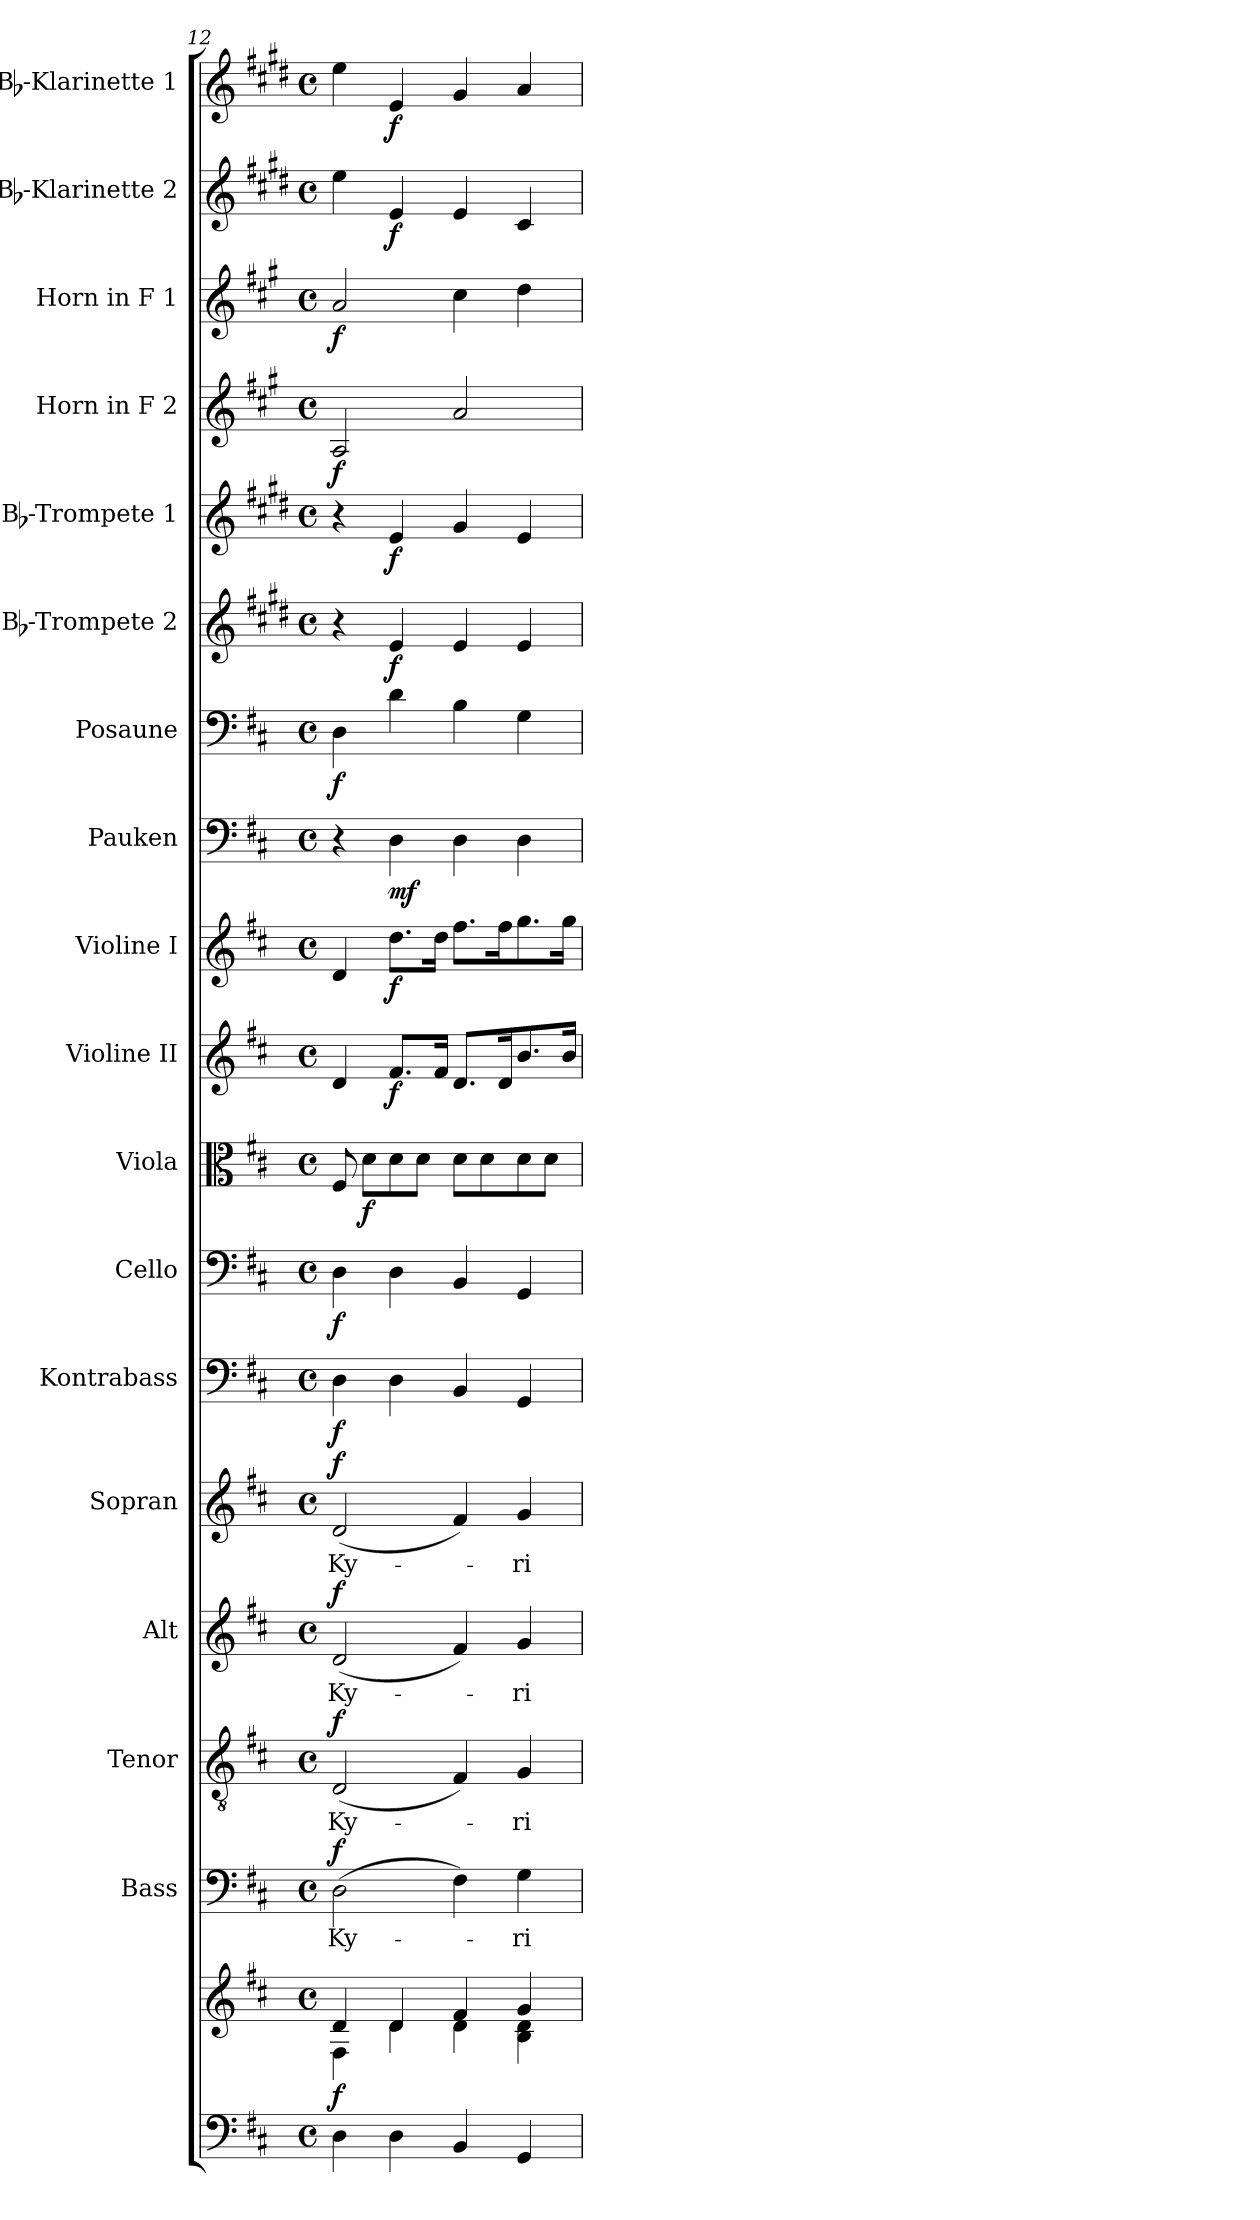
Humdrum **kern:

**kern	**kern	**dynam	**kern	**text	**dynam	**kern	**text	**dynam	**kern	**text	**dynam	**kern	**text	**dynam	**kern	**dynam	**kern	**dynam	**kern	**dynam	**kern	**dynam	**kern	**dynam	**kern	**dynam	**kern	**dynam	**kern	**dynam	**kern	**dynam	**kern	**dynam	**kern	**dynam	**kern	**dynam	**kern	**dynam
*part18	*part18	*part18	*part17	*part17	*part17	*part16	*part16	*part16	*part15	*part15	*part15	*part14	*part14	*part14	*part13	*part13	*part12	*part12	*part11	*part11	*part10	*part10	*part9	*part9	*part8	*part8	*part7	*part7	*part6	*part6	*part5	*part5	*part4	*part4	*part3	*part3	*part2	*part2	*part1	*part1
*staff19	*staff18	*staff18/19	*staff17	*staff17	*staff17	*staff16	*staff16	*staff16	*staff15	*staff15	*staff15	*staff14	*staff14	*staff14	*staff13	*staff13	*staff12	*staff12	*staff11	*staff11	*staff10	*staff10	*staff9	*staff9	*staff8	*staff8	*staff7	*staff7	*staff6	*staff6	*staff5	*staff5	*staff4	*staff4	*staff3	*staff3	*staff2	*staff2	*staff1	*staff1
*	*	*	*I"Bass	*	*	*I"Tenor	*	*	*I"Alt	*	*	*I"Sopran	*	*	*I"Kontrabass	*	*I"Cello	*	*I"Viola	*	*I"Violine II	*	*I"Violine I	*	*I"Pauken	*	*I"Posaune	*	*I"Bb-Trompete 2	*	*I"Bb-Trompete 1	*	*I"Horn in F 2	*	*I"Horn in F 1	*	*I"Bb-Klarinette 2	*	*I"Bb-Klarinette 1	*
*	*	*	*I'B.	*	*	*I'T.	*	*	*I'A.	*	*	*I'S.	*	*	*I'Kb.	*	*	*	*I'Vla.	*	*I'Vl. II	*	*I'Vl. I	*	*I'Pk.	*	*I'Pos.	*	*I'Bb Trp. 2	*	*I'Bb Trp. 1	*	*	*	*	*	*I'Bb Kl. 2	*	*I'Bb Kl. 1	*
*clefF4	*clefG2	*	*clefF4	*	*	*clefGv2	*	*	*clefG2	*	*	*clefG2	*	*	*clefF4	*	*clefF4	*	*clefC3	*	*clefG2	*	*clefG2	*	*clefF4	*	*clefF4	*	*clefG2	*	*clefG2	*	*clefG2	*	*clefG2	*	*clefG2	*	*clefG2	*
*	*	*	*	*	*	*	*	*	*	*	*	*	*	*	*ITrd7c12	*	*	*	*	*	*	*	*	*	*	*	*	*	*ITrd1c2	*	*ITrd1c2	*	*ITrd4c7	*	*ITrd4c7	*	*ITrd1c2	*	*ITrd1c2	*
*k[f#c#]	*k[f#c#]	*	*k[f#c#]	*	*	*k[f#c#]	*	*	*k[f#c#]	*	*	*k[f#c#]	*	*	*k[f#c#]	*	*k[f#c#]	*	*k[f#c#]	*	*k[f#c#]	*	*k[f#c#]	*	*k[f#c#]	*	*k[f#c#]	*	*k[f#c#]	*	*k[f#c#]	*	*k[f#c#]	*	*k[f#c#]	*	*k[f#c#]	*	*k[f#c#]	*
*D:	*D:	*	*D:	*	*	*D:	*	*	*D:	*	*	*D:	*	*	*D:	*	*D:	*	*D:	*	*D:	*	*D:	*	*D:	*	*D:	*	*D:	*	*D:	*	*D:	*	*D:	*	*D:	*	*D:	*
*M4/4	*M4/4	*	*M4/4	*	*	*M4/4	*	*	*M4/4	*	*	*M4/4	*	*	*M4/4	*	*M4/4	*	*M4/4	*	*M4/4	*	*M4/4	*	*M4/4	*	*M4/4	*	*M4/4	*	*M4/4	*	*M4/4	*	*M4/4	*	*M4/4	*	*M4/4	*
*met(c)	*met(c)	*	*met(c)	*	*	*met(c)	*	*	*met(c)	*	*	*met(c)	*	*	*met(c)	*	*met(c)	*	*met(c)	*	*met(c)	*	*met(c)	*	*met(c)	*	*met(c)	*	*met(c)	*	*met(c)	*	*met(c)	*	*met(c)	*	*met(c)	*	*met(c)	*
=12	=12	=12	=12	=12	=12	=12	=12	=12	=12	=12	=12	=12	=12	=12	=12	=12	=12	=12	=12	=12	=12	=12	=12	=12	=12	=12	=12	=12	=12	=12	=12	=12	=12	=12	=12	=12	=12	=12	=12	=12
*	*^	*	*	*	*	*	*	*	*	*	*	*	*	*	*	*	*	*	*	*	*	*	*	*	*	*	*	*	*	*	*	*	*	*	*	*	*	*	*	*
!	!	!	!LO:DY:b	!	!LO:LY:b	!LO:DY:a	!	!LO:LY:b	!LO:DY:a	!	!LO:LY:b	!LO:DY:a	!	!LO:LY:b	!LO:DY:a	!	!LO:DY:b	!	!LO:DY:b	!	!	!	!	!	!	!	!	!	!LO:DY:b	!	!	!	!	!	!LO:DY:b	!	!LO:DY:b	!	!	!	!
4D\	4d/	4F#\	f	(>2D\	Ky-	f	(<2D/	Ky-	f	(<2d/	Ky-	f	(<2d/	Ky-	f	4DD\	f	4D\	f	8F#/	.	4d/	.	4d/	.	4r	.	4D\	f	4r	.	4r	.	2D/	f	2d/	f	4dd\	.	4dd\	.
!	!	!	!	!	!	!	!	!	!	!	!	!	!	!	!	!	!	!	!	!	!LO:DY:b	!	!	!	!	!	!	!	!	!	!	!	!	!	!	!	!	!	!	!	!
.	.	.	.	.	.	.	.	.	.	.	.	.	.	.	.	.	.	.	.	8d\L	f	.	.	.	.	.	.	.	.	.	.	.	.	.	.	.	.	.	.	.	.
!	!	!	!	!	!	!	!	!	!	!	!	!	!	!	!	!	!	!	!	!	!	!	!LO:DY:b	!	!LO:DY:b	!	!LO:DY:b	!	!	!	!LO:DY:b	!	!LO:DY:b	!	!	!	!	!	!LO:DY:b	!	!LO:DY:b
4D\	4d/	4d\	.	.	.	.	.	.	.	.	.	.	.	.	.	4DD\	.	4D\	.	8d\	.	8.f#/L	f	8.dd\L	f	4D\	mf	4d\	.	4d/	f	4d/	f	.	.	.	.	4d/	f	4d/	f
.	.	.	.	.	.	.	.	.	.	.	.	.	.	.	.	.	.	.	.	8d\J	.	.	.	.	.	.	.	.	.	.	.	.	.	.	.	.	.	.	.	.	.
.	.	.	.	.	.	.	.	.	.	.	.	.	.	.	.	.	.	.	.	.	.	16f#/Jk	.	16dd\Jk	.	.	.	.	.	.	.	.	.	.	.	.	.	.	.	.	.
4BB/	4f#/	4d\	.	4F#\)	.	.	4F#/)	.	.	4f#/)	.	.	4f#/)	.	.	4BBB/	.	4BB/	.	8d\L	.	8.d/L	.	8.ff#\L	.	4D\	.	4B\	.	4d/	.	4f#/	.	2d/	.	4f#\	.	4d/	.	4f#/	.
.	.	.	.	.	.	.	.	.	.	.	.	.	.	.	.	.	.	.	.	8d\	.	.	.	.	.	.	.	.	.	.	.	.	.	.	.	.	.	.	.	.	.
.	.	.	.	.	.	.	.	.	.	.	.	.	.	.	.	.	.	.	.	.	.	16d/k	.	16ff#\k	.	.	.	.	.	.	.	.	.	.	.	.	.	.	.	.	.
!	!	!	!	!	!LO:LY:b	!	!	!LO:LY:b	!	!	!LO:LY:b	!	!	!LO:LY:b	!	!	!	!	!	!	!	!	!	!	!	!	!	!	!	!	!	!	!	!	!	!	!	!	!	!	!
4GG/	4g/	4B\ 4d\	.	4G\	-ri-	.	4G/	-ri-	.	4g/	-ri-	.	4g/	-ri-	.	4GGG/	.	4GG/	.	8d\	.	8.b/	.	8.gg\	.	4D\	.	4G\	.	4d/	.	4d/	.	.	.	4g\	.	4B/	.	4g/	.
.	.	.	.	.	.	.	.	.	.	.	.	.	.	.	.	.	.	.	.	8d\J	.	.	.	.	.	.	.	.	.	.	.	.	.	.	.	.	.	.	.	.	.
.	.	.	.	.	.	.	.	.	.	.	.	.	.	.	.	.	.	.	.	.	.	16b/Jk	.	16gg\Jk	.	.	.	.	.	.	.	.	.	.	.	.	.	.	.	.	.
*	*v	*v	*	*	*	*	*	*	*	*	*	*	*	*	*	*	*	*	*	*	*	*	*	*	*	*	*	*	*	*	*	*	*	*	*	*	*	*	*	*	*
=	=	=	=	=	=	=	=	=	=	=	=	=	=	=	=	=	=	=	=	=	=	=	=	=	=	=	=	=	=	=	=	=	=	=	=	=	=	=	=	=
*-	*-	*-	*-	*-	*-	*-	*-	*-	*-	*-	*-	*-	*-	*-	*-	*-	*-	*-	*-	*-	*-	*-	*-	*-	*-	*-	*-	*-	*-	*-	*-	*-	*-	*-	*-	*-	*-	*-	*-	*-
